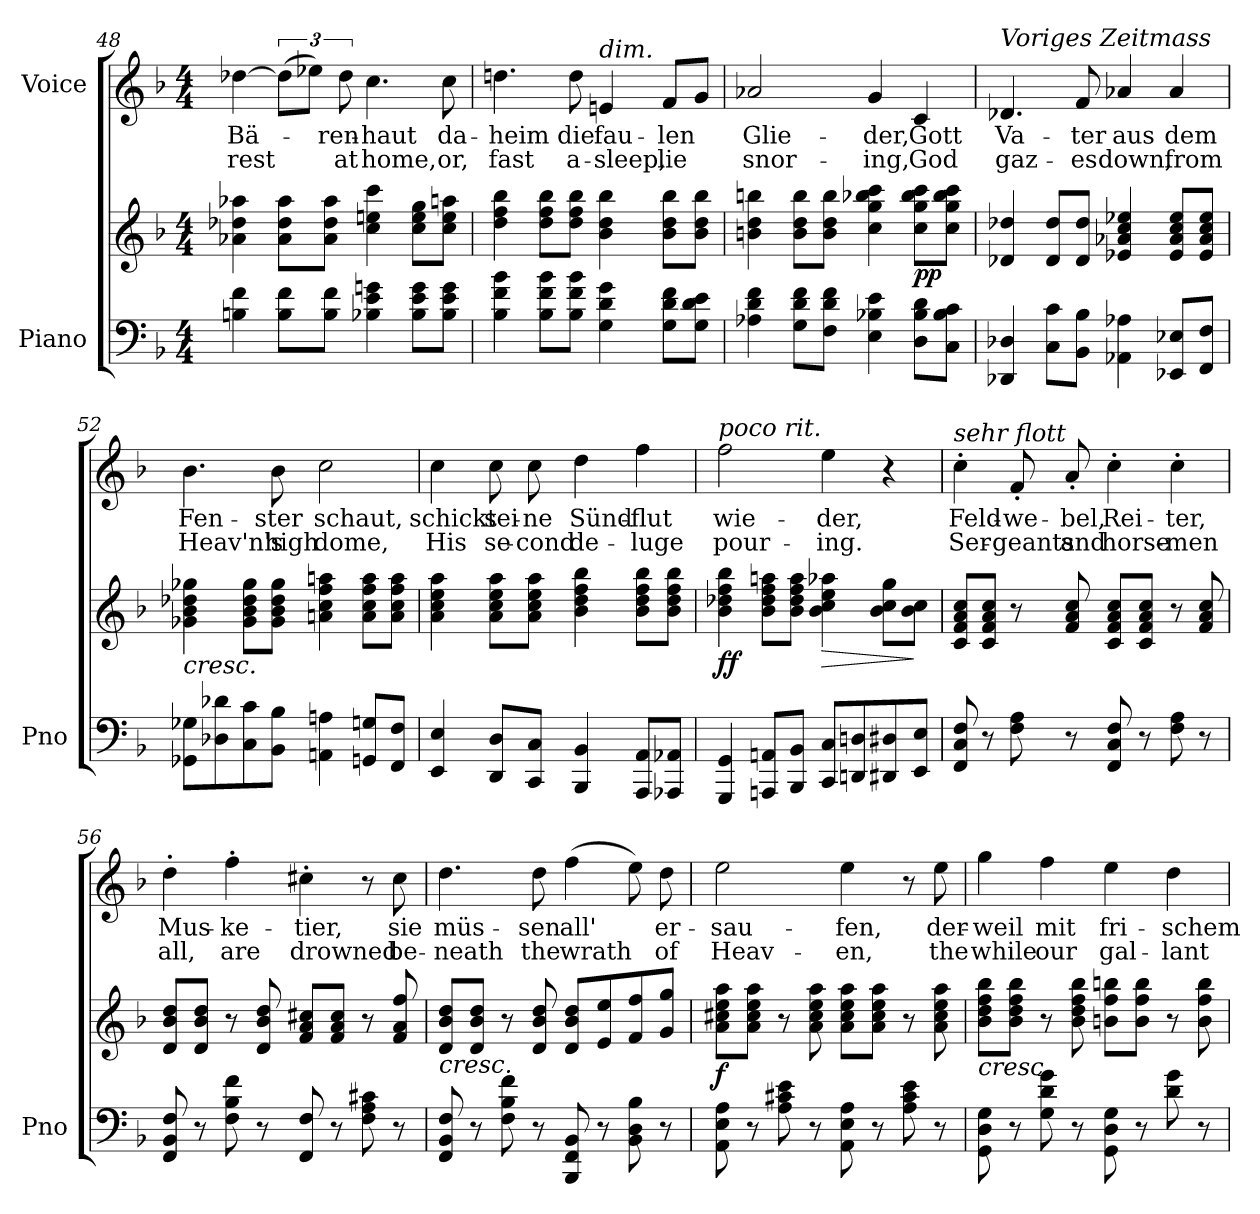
**kern	**kern	**dynam	**kern	**text	**text
*part2	*part2	*part2	*part1	*part1	*part1
*staff3	*staff2	*staff2/3	*staff1	*staff1	*staff1
*I"Piano	*	*	*I"Voice	*	*
*I'Pno	*	*	*	*	*
*clefF4	*clefG2	*	*clefG2	*	*
*k[b-]	*k[b-]	*	*k[b-]	*	*
*M4/4	*M4/4	*	*M4/4	*	*
=48	=48	=48	=48	=48	=48
4Bn\ 4f\	4a-X\ 4dd-X\ 4aa-X\	.	[4dd-X\	Bä-	rest
8B\ 8f\L	8a-\ 8dd-\ 8aa-\L	.	(12dd-\L]	.	.
.	.	.	12ee-X\J)	.	.
8B\ 8f\J	8a-\ 8dd-\ 8aa-\J	.	.	.	.
.	.	.	12dd-\	-ren-	at
4B-X\ 4e\ 4gn\	4cc\ 4een\ 4ccc\	.	4.cc\	-haut	home,
8B-\ 8e\ 8g\L	8cc\ 8ee\ 8gg\L	.	.	.	.
8B-\ 8e\ 8g\J	8cc\ 8ee\ 8aan\J	.	8cc\	da-	or,
=49	=49	=49	=49	=49	=49
4B-\ 4f\ 4b-\	4dd\ 4ff\ 4bb-\	.	4.ddn\	-heim	fast
8B-\ 8f\ 8b-\L	8dd\ 8ff\ 8bb-\L	.	.	.	.
8B-\ 8f\ 8b-\J	8dd\ 8ff\ 8bb-\J	.	8dd\	die	a-
!	!	!	!LO:TX:a:i:t=dim.	!	!
4G\ 4d\ 4g\	4b-\ 4dd\ 4bb-\	.	4en/	fau-	-sleep,
8G\ 8d\ 8f\L	8b-\ 8dd\ 8bb-\L	.	8f/L	-len	lie
8G\ 8d\ 8e\J	8b-\ 8dd\ 8bb-\J	.	8g/J	.	.
=50	=50	=50	=50	=50	=50
4A-X\ 4d\ 4f\	4bn\ 4dd\ 4bbn\	.	2a-X/	Glie-	snor-
8G\ 8d\ 8f\L	8b\ 8dd\ 8bb\L	.	.	.	.
8F\ 8d\ 8f\J	8b\ 8dd\ 8bb\J	.	.	.	.
4E\ 4B-X\ 4e\	4cc\ 4gg\ 4bb-X\ 4ccc\	.	4g/	-der,	-ing,
!	!	!LO:DY:b	!	!	!
8D\ 8B-\ 8d\L	8cc\ 8gg\ 8bb-\ 8ccc\L	pp	4c/	Gott	God
8C\ 8B-\ 8c\J	8cc\ 8gg\ 8bb-\ 8ccc\J	.	.	.	.
=51	=51	=51	=51	=51	=51
!	!	!	!LO:TX:a:i:t=Voriges Zeitmass	!	!
4DD-X/ 4D-X/	4d-X/ 4dd-X/	.	4.d-X/	Va-	gaz-
8C\ 8c\L	8d-/ 8dd-/L	.	.	.	.
8BB-\ 8B-\J	8d-/ 8dd-/J	.	8f/	-ter	-es
4AA-X\ 4A-X\	4e-X/ 4a-X/ 4cc/ 4ee-X/	.	4a-X/	aus	down,
8EE-X/ 8E-X/L	8e-/ 8a-/ 8cc/ 8ee-/L	.	4a-/	dem	from
8FF/ 8F/J	8e-/ 8a-/ 8cc/ 8ee-/J	.	.	.	.
=52	=52	=52	=52	=52	=52
!	!LO:TX:b:i:t=cresc.	!	!	!	!
8GG-X\ 8G-X\L	4g-X\ 4b-\ 4dd-X\ 4gg-X\	.	4.b-\	Fen-	Heav'n's
8D-X\ 8d-X\	.	.	.	.	.
8C\ 8c\	8g-\ 8b-\ 8dd-\ 8gg-\L	.	.	.	.
8BB-\ 8B-\J	8g-\ 8b-\ 8dd-\ 8gg-\J	.	8b-\	-ster	high
4AAn\ 4An\	4an\ 4cc\ 4ff\ 4aan\	.	2cc\	schaut,	dome,
8GGn/ 8Gn/L	8a\ 8cc\ 8ff\ 8aa\L	.	.	.	.
8FF/ 8F/J	8a\ 8cc\ 8ff\ 8aa\J	.	.	.	.
=53	=53	=53	=53	=53	=53
4EE/ 4E/	4a\ 4cc\ 4ee\ 4aa\	.	4cc\	schickt	His
8DD/ 8D/L	8a\ 8cc\ 8ee\ 8aa\L	.	8cc\	sei-	se-
8CC/ 8C/J	8a\ 8cc\ 8ee\ 8aa\J	.	8cc\	-ne	-cond
4BBB-/ 4BB-/	4b-\ 4dd\ 4ff\ 4bb-\	.	4dd\	Sünd-	de-
8AAA/ 8AA/L	8b-\ 8dd\ 8ff\ 8bb-\L	.	4ff\	-flut	-luge
8AAA-X/ 8AA-X/J	8b-\ 8dd\ 8ff\ 8bb-\J	.	.	.	.
=54	=54	=54	=54	=54	=54
!	!	!	!LO:TX:a:i:t=poco rit.	!	!
!	!	!LO:DY:b	!	!	!
4GGG/ 4GG/	4b-\ 4dd-X\ 4ff\ 4bb-\	ff	2ff\	wie-	pour-
8AAAn/ 8AAn/L	8b-\ 8dd-\ 8ff\ 8aan\L	.	.	.	.
8BBB-/ 8BB-/J	8b-\ 8dd-\ 8ff\ 8aa\J	.	.	.	.
!	!	!LO:HP:b	!	!	!
8CC/ 8C/L	4b-\ 4cc\ 4ee\ 4aa-X\	>	4ee\	-der,	-ing.
8DDn/ 8Dn/	.	.	.	.	.
8DD#X/ 8D#X/	8b-\ 8cc\ 8gg\L	.	4r	.	.
8EE/ 8E/J	8b-\ 8cc\J	]	.	.	.
=55	=55	=55	=55	=55	=55
!	!	!	!LO:TX:a:i:t=sehr flott	!	!
!	!	!LO:DY:b	!	!	!
!	!	!LO:DY:n=1:b	!	!	!
8FF/ 8C/ 8F/	8c/ 8f/ 8a/ 8cc/L	p other-dynamics	4cc'\	Feld-	Ser-
8r	8c/ 8f/ 8a/ 8cc/J	.	.	.	.
8F\ 8A\	8r	.	8f'>/	-we-	-geants
8r	8f/ 8a/ 8cc/	.	8a'>/	-bel,	and
8FF/ 8C/ 8F/	8c/ 8f/ 8a/ 8cc/L	.	4cc'\	Rei-	horse-
8r	8c/ 8f/ 8a/ 8cc/J	.	.	.	.
8F\ 8A\	8r	.	4cc'\	-ter,	-men
8r	8f/ 8a/ 8cc/	.	.	.	.
=56	=56	=56	=56	=56	=56
8FF/ 8BB-/ 8F/	8d/ 8b-/ 8dd/L	.	4dd'\	Mus-	all,
8r	8d/ 8b-/ 8dd/J	.	.	.	.
8F\ 8B-\ 8f\	8r	.	4ff'\	-ke-	are
8r	8d/ 8b-/ 8dd/	.	.	.	.
8FF/ 8F/	8f/ 8a/ 8cc#X/L	.	4cc#X'\	-tier,	drowned
8r	8f/ 8a/ 8cc#/J	.	.	.	.
8F\ 8A\ 8c#X\	8r	.	8r	.	.
8r	8f/ 8a/ 8ff/	.	8cc#\	sie	be-
=57	=57	=57	=57	=57	=57
!	!LO:TX:b:i:t=cresc.	!	!	!	!
8FF/ 8BB-/ 8F/	8d/ 8b-/ 8dd/L	.	4.dd\	müs-	-neath
8r	8d/ 8b-/ 8dd/J	.	.	.	.
8F\ 8B-\ 8f\	8r	.	.	.	.
8r	8d/ 8b-/ 8dd/	.	8dd\	-sen	the
8BBB-/ 8FF/ 8BB-/	8d/ 8b-/ 8dd/L	.	(4ff\	all'	wrath
8r	8e/ 8ee/	.	.	.	.
8BB-\ 8D\ 8B-\	8f/ 8ff/	.	8ee\)	.	.
8r	8g/ 8gg/J	.	8dd\	er-	of
=58	=58	=58	=58	=58	=58
!	!	!LO:DY:b	!	!	!
8AA\ 8E\ 8A\	8a\ 8cc#X\ 8ee\ 8aa\L	f	2ee\	-sau-	Heav-
8r	8a\ 8cc#\ 8ee\ 8aa\J	.	.	.	.
8A\ 8c#X\ 8e\	8r	.	.	.	.
8r	8a\ 8cc#\ 8ee\ 8aa\	.	.	.	.
8AA\ 8E\ 8A\	8a\ 8cc#\ 8ee\ 8aa\L	.	4ee\	-fen,	-en,
8r	8a\ 8cc#\ 8ee\ 8aa\J	.	.	.	.
8A\ 8c#\ 8e\	8r	.	8r	.	.
8r	8a\ 8cc#\ 8ee\ 8aa\	.	8ee\	der-	the
=59	=59	=59	=59	=59	=59
!	!LO:TX:b:i:t=cresc.	!	!	!	!
8GG\ 8D\ 8G\	8b-\ 8dd\ 8ff\ 8bb-\L	.	4gg\	-weil	while
8r	8b-\ 8dd\ 8ff\ 8bb-\J	.	.	.	.
8G\ 8d\ 8g\	8r	.	4ff\	mit	our
8r	8b-\ 8dd\ 8ff\ 8bb-\	.	.	.	.
8GG\ 8D\ 8G\	8bn\ 8ff\ 8bbn\L	.	4ee\	fri-	gal-
8r	8b\ 8ff\ 8bb\J	.	.	.	.
8d\ 8g\	8r	.	4dd\	-schem	-lant
8r	8b\ 8ff\ 8bb\	.	.	.	.
=	=	=	=	=	=
*-	*-	*-	*-	*-	*-
